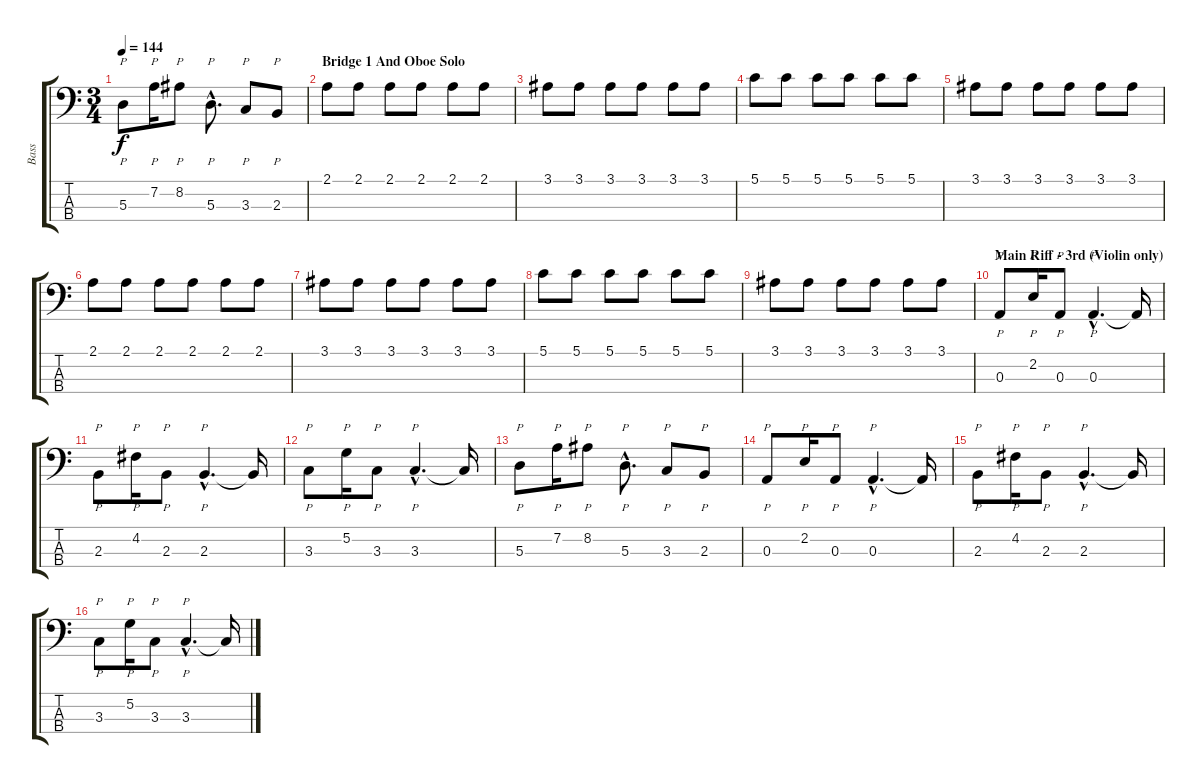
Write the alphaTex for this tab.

\track ("Bass" "Bass") {instrument fretlessbass}
\staff {score tabs}
\tuning (G2 D2 A1 E1) {hide}
\ts (3 4)
\tempo 144
\clef f4
\ks c
5.3.8{p dy f} 7.2.16{p} 8.2.8{p} 5.3{hac}.8{p d} 3.3.8{p} 2.3.8{p} |
\section ("" "Bridge 1 And Oboe Solo")
2.1.8 2.1.8 2.1.8 2.1.8 2.1.8 2.1.8 |
3.1.8 3.1.8 3.1.8 3.1.8 3.1.8 3.1.8 |
5.1.8 5.1.8 5.1.8 5.1.8 5.1.8 5.1.8 |
3.1.8 3.1.8 3.1.8 3.1.8 3.1.8 3.1.8 |
2.1.8 2.1.8 2.1.8 2.1.8 2.1.8 2.1.8 |
3.1.8 3.1.8 3.1.8 3.1.8 3.1.8 3.1.8 |
5.1.8 5.1.8 5.1.8 5.1.8 5.1.8 5.1.8 |
3.1.8 3.1.8 3.1.8 3.1.8 3.1.8 3.1.8 |
\section ("" "Main Riff - 3rd (Violin only)")
0.3.8{p} 2.2.16{p} 0.3.8{p} 0.3{hac}.4{p d} 0.3{t}.16 |
2.3.8{p} 4.2.16{p} 2.3.8{p} 2.3{hac}.4{p d} 2.3{t}.16 |
3.3.8{p} 5.2.16{p} 3.3.8{p} 3.3{hac}.4{p d} 3.3{t}.16 |
5.3.8{p} 7.2.16{p} 8.2.8{p} 5.3{hac}.8{p d} 3.3.8{p} 2.3.8{p} |
0.3.8{p} 2.2.16{p} 0.3.8{p} 0.3{hac}.4{p d} 0.3{t}.16 |
2.3.8{p} 4.2.16{p} 2.3.8{p} 2.3{hac}.4{p d} 2.3{t}.16 |
3.3.8{p} 5.2.16{p} 3.3.8{p} 3.3{hac}.4{p d} 3.3{t}.16
